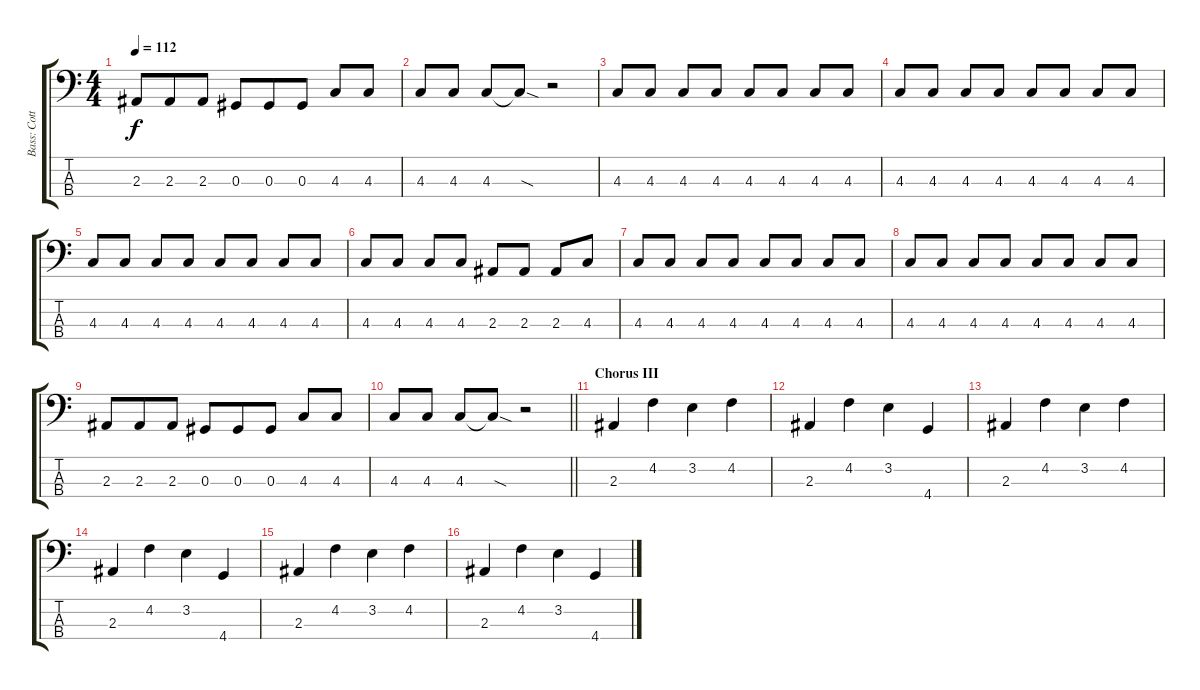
\track ("Bass: Cottle" "Bass: Cott") {instrument electricbassfinger}
\staff {score tabs}
\tuning (Gb2 Db2 Ab1 Eb1) {hide}
\ts (4 4)
\tempo 112
\clef f4
\ks c
2.3.8{dy f} 2.3.8{beam merge} 2.3.8{beam split} 0.3.8{beam merge} 0.3.8 0.3.8 4.3.8 4.3.8 |
4.3.8 4.3.8 4.3.8 4.3{sod t}.8 r.2 |
4.3.8 4.3.8 4.3.8 4.3.8 4.3.8 4.3.8 4.3.8 4.3.8 |
4.3.8 4.3.8 4.3.8 4.3.8 4.3.8 4.3.8 4.3.8 4.3.8 |
4.3.8 4.3.8 4.3.8 4.3.8 4.3.8 4.3.8 4.3.8 4.3.8 |
4.3.8 4.3.8 4.3.8 4.3.8 2.3.8 2.3.8 2.3.8 4.3.8 |
4.3.8 4.3.8 4.3.8 4.3.8 4.3.8 4.3.8 4.3.8 4.3.8 |
4.3.8 4.3.8 4.3.8 4.3.8 4.3.8 4.3.8 4.3.8 4.3.8 |
2.3.8 2.3.8{beam merge} 2.3.8{beam split} 0.3.8{beam merge} 0.3.8 0.3.8 4.3.8 4.3.8 |
\barLineRight lightlight
4.3.8 4.3.8 4.3.8 4.3{sod t}.8 r.2 |
\section ("" "Chorus III")
2.3.4 4.2.4 3.2.4 4.2.4 |
2.3.4 4.2.4 3.2.4 4.4.4 |
2.3.4 4.2.4 3.2.4 4.2.4 |
2.3.4 4.2.4 3.2.4 4.4.4 |
2.3.4 4.2.4 3.2.4 4.2.4 |
2.3.4 4.2.4 3.2.4 4.4.4
